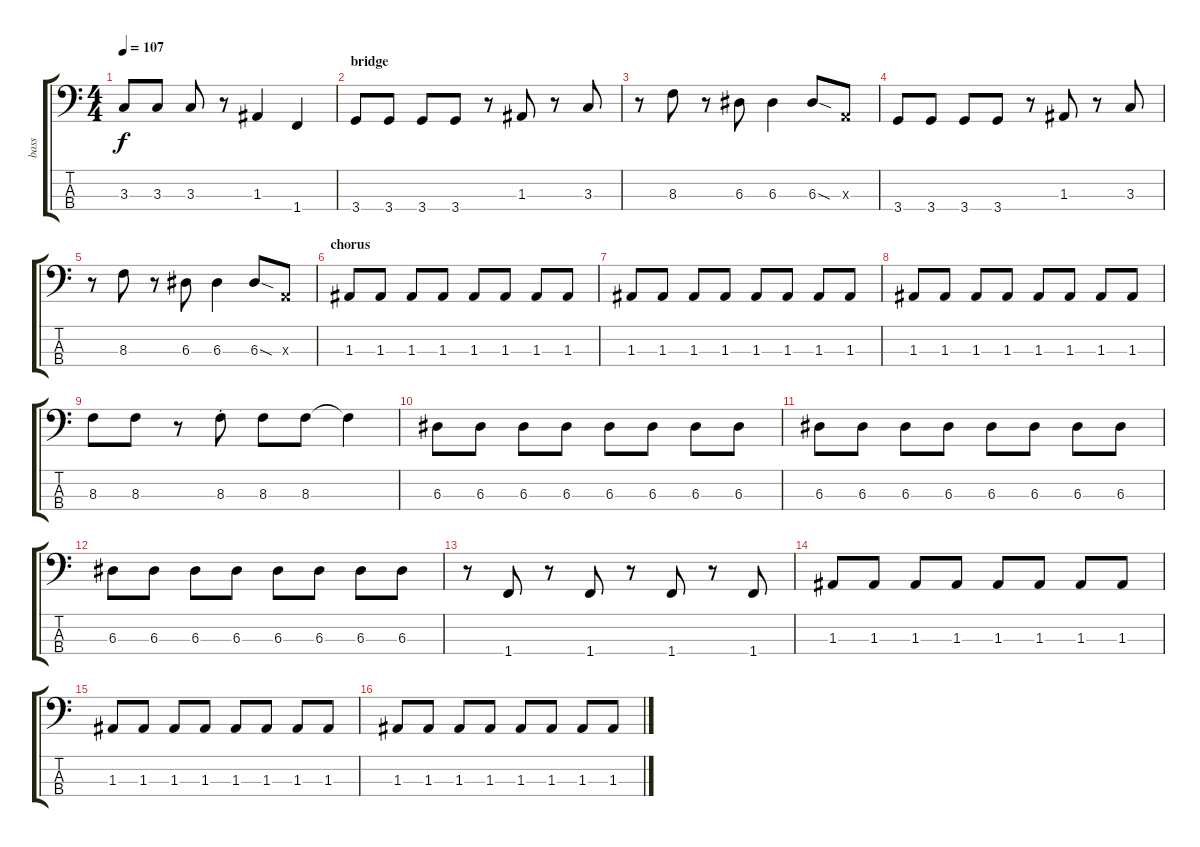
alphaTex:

\track ("bass" "bass") {instrument electricbassfinger}
\staff {score tabs}
\tuning (G2 D2 A1 E1) {hide}
\ts (4 4)
\tempo 107
\clef f4
\ks c
3.3.8{dy f} 3.3.8 3.3.8 r.8 1.3.4 1.4.4 |
\section ("" "bridge")
3.4.8 3.4.8 3.4.8 3.4.8 r.8 1.3.8 r.8 3.3.8 |
r.8 8.3.8 r.8 6.3.8 6.3.4 6.3{sod}.8 0.3{x}.8 |
3.4.8 3.4.8 3.4.8 3.4.8 r.8 1.3.8 r.8 3.3.8 |
r.8 8.3.8 r.8 6.3.8 6.3.4 6.3{sod}.8 0.3{x}.8 |
\section ("" "chorus")
1.3.8 1.3.8 1.3.8 1.3.8 1.3.8 1.3.8 1.3.8 1.3.8 |
1.3.8 1.3.8 1.3.8 1.3.8 1.3.8 1.3.8 1.3.8 1.3.8 |
1.3.8 1.3.8 1.3.8 1.3.8 1.3.8 1.3.8 1.3.8 1.3.8 |
8.3.8 8.3.8 r.8 8.3{st}.8 8.3.8 8.3.8 8.3{t}.4 |
6.3.8 6.3.8 6.3.8 6.3.8 6.3.8 6.3.8 6.3.8 6.3.8 |
6.3.8 6.3.8 6.3.8 6.3.8 6.3.8 6.3.8 6.3.8 6.3.8 |
6.3.8 6.3.8 6.3.8 6.3.8 6.3.8 6.3.8 6.3.8 6.3.8 |
r.8 1.4.8 r.8 1.4.8 r.8 1.4.8 r.8 1.4.8 |
1.3.8 1.3.8 1.3.8 1.3.8 1.3.8 1.3.8 1.3.8 1.3.8 |
1.3.8 1.3.8 1.3.8 1.3.8 1.3.8 1.3.8 1.3.8 1.3.8 |
1.3.8 1.3.8 1.3.8 1.3.8 1.3.8 1.3.8 1.3.8 1.3.8
